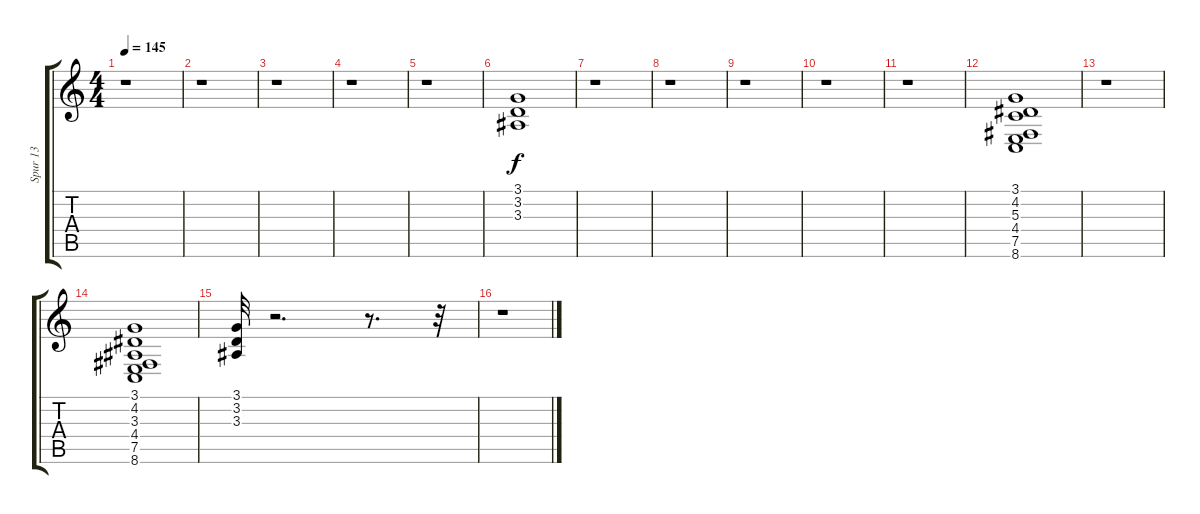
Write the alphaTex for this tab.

\track ("Spur 13" "Spur 13") {instrument pad2warm}
\staff {score tabs}
\tuning (E4 B3 G3 D3 A2 E2) {hide}
\ts (4 4)
\tempo 145
\clef g2
\ks c
r.1{dy f} |
r.1 |
r.1 |
r.1 |
r.1 |
(3.1 3.2 3.3).1 |
r.1 |
r.1 |
r.1 |
r.1 |
r.1 |
(3.1 4.2 5.3 4.4 7.5 8.6).1 |
r.1 |
(3.1 4.2 3.3 4.4 7.5 8.6).1 |
(3.1 3.2 3.3).32 r.2{d} r.8{d} r.32 |
r.1
